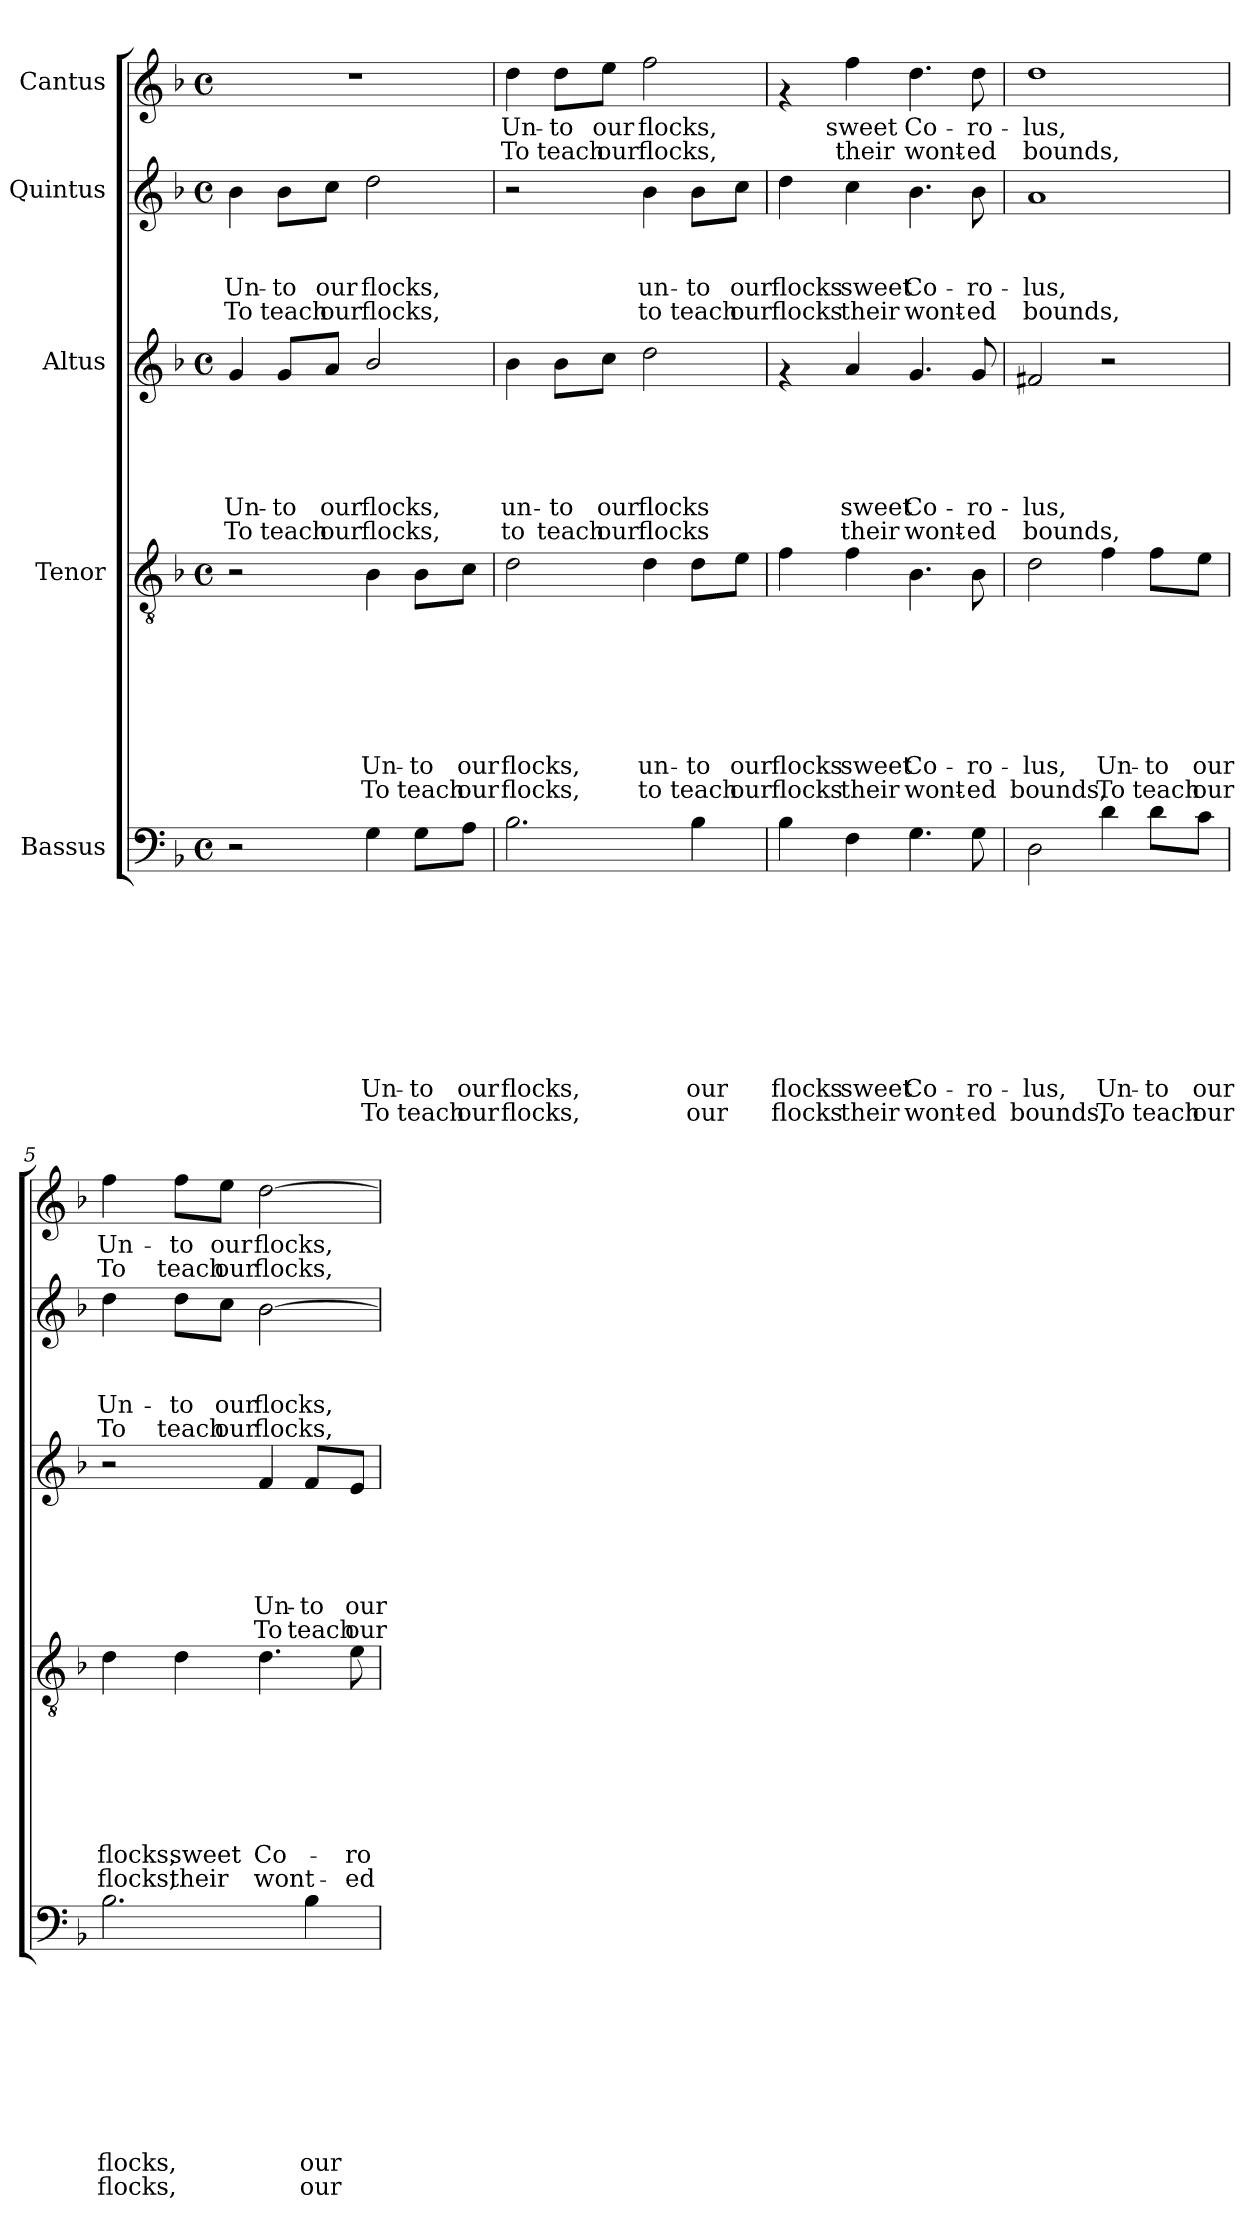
**kern	**text	**text	**text	**text	**text	**text	**text	**text	**text	**text	**kern	**text	**text	**text	**text	**text	**text	**text	**text	**kern	**text	**text	**text	**text	**text	**text	**kern	**text	**text	**text	**text	**kern	**text	**text
*part5	*part5	*part5	*part5	*part5	*part5	*part5	*part5	*part5	*part5	*part5	*part4	*part4	*part4	*part4	*part4	*part4	*part4	*part4	*part4	*part3	*part3	*part3	*part3	*part3	*part3	*part3	*part2	*part2	*part2	*part2	*part2	*part1	*part1	*part1
*staff5	*staff5	*staff5	*staff5	*staff5	*staff5	*staff5	*staff5	*staff5	*staff5	*staff5	*staff4	*staff4	*staff4	*staff4	*staff4	*staff4	*staff4	*staff4	*staff4	*staff3	*staff3	*staff3	*staff3	*staff3	*staff3	*staff3	*staff2	*staff2	*staff2	*staff2	*staff2	*staff1	*staff1	*staff1
*I"Bassus	*	*	*	*	*	*	*	*	*	*	*I"Tenor	*	*	*	*	*	*	*	*	*I"Altus	*	*	*	*	*	*	*I"Quintus	*	*	*	*	*I"Cantus	*	*
*clefF4	*	*	*	*	*	*	*	*	*	*	*clefGv2	*	*	*	*	*	*	*	*	*clefG2	*	*	*	*	*	*	*clefG2	*	*	*	*	*clefG2	*	*
*k[b-]	*	*	*	*	*	*	*	*	*	*	*k[b-]	*	*	*	*	*	*	*	*	*k[b-]	*	*	*	*	*	*	*k[b-]	*	*	*	*	*k[b-]	*	*
*F:	*	*	*	*	*	*	*	*	*	*	*F:	*	*	*	*	*	*	*	*	*F:	*	*	*	*	*	*	*F:	*	*	*	*	*F:	*	*
*M4/4	*	*	*	*	*	*	*	*	*	*	*M4/4	*	*	*	*	*	*	*	*	*M4/4	*	*	*	*	*	*	*M4/4	*	*	*	*	*M4/4	*	*
*met(c)	*	*	*	*	*	*	*	*	*	*	*met(c)	*	*	*	*	*	*	*	*	*met(c)	*	*	*	*	*	*	*met(c)	*	*	*	*	*met(c)	*	*
=1	=1	=1	=1	=1	=1	=1	=1	=1	=1	=1	=1	=1	=1	=1	=1	=1	=1	=1	=1	=1	=1	=1	=1	=1	=1	=1	=1	=1	=1	=1	=1	=1	=1	=1
!	!	!	!	!	!	!	!	!	!	!	!	!	!	!	!	!	!	!	!	!	!	!	!	!	!LO:LY:b	!LO:LY:b	!	!	!	!LO:LY:b	!LO:LY:b	!	!	!
2r	.	.	.	.	.	.	.	.	.	.	2r	.	.	.	.	.	.	.	.	4g/	.	.	.	.	Un-	To	4b-\	.	.	Un-	To	1r	.	.
!	!	!	!	!	!	!	!	!	!	!	!	!	!	!	!	!	!	!	!	!	!	!	!	!	!LO:LY:b	!LO:LY:b	!	!	!	!LO:LY:b	!LO:LY:b	!	!	!
.	.	.	.	.	.	.	.	.	.	.	.	.	.	.	.	.	.	.	.	8g/L	.	.	.	.	-to	teach	8b-\L	.	.	-to	teach	.	.	.
!	!	!	!	!	!	!	!	!	!	!	!	!	!	!	!	!	!	!	!	!	!	!	!	!	!LO:LY:b	!LO:LY:b	!	!	!	!LO:LY:b	!LO:LY:b	!	!	!
.	.	.	.	.	.	.	.	.	.	.	.	.	.	.	.	.	.	.	.	8a/J	.	.	.	.	our	our	8cc\J	.	.	our	our	.	.	.
!	!	!	!	!	!	!	!	!	!LO:LY:b	!LO:LY:b	!	!	!	!	!	!	!	!LO:LY:b	!LO:LY:b	!	!	!	!	!	!LO:LY:b	!LO:LY:b	!	!	!	!LO:LY:b	!LO:LY:b	!	!	!
4G\	.	.	.	.	.	.	.	.	Un-	To	4B-\	.	.	.	.	.	.	Un-	To	2b-/	.	.	.	.	flocks,	flocks,	2dd\	.	.	flocks,	flocks,	.	.	.
!	!	!	!	!	!	!	!	!	!LO:LY:b	!LO:LY:b	!	!	!	!	!	!	!	!LO:LY:b	!LO:LY:b	!	!	!	!	!	!	!	!	!	!	!	!	!	!	!
8G\L	.	.	.	.	.	.	.	.	-to	teach	8B-\L	.	.	.	.	.	.	-to	teach	.	.	.	.	.	.	.	.	.	.	.	.	.	.	.
!	!	!	!	!	!	!	!	!	!LO:LY:b	!LO:LY:b	!	!	!	!	!	!	!	!LO:LY:b	!LO:LY:b	!	!	!	!	!	!	!	!	!	!	!	!	!	!	!
8A\J	.	.	.	.	.	.	.	.	our	our	8c\J	.	.	.	.	.	.	our	our	.	.	.	.	.	.	.	.	.	.	.	.	.	.	.
=2	=2	=2	=2	=2	=2	=2	=2	=2	=2	=2	=2	=2	=2	=2	=2	=2	=2	=2	=2	=2	=2	=2	=2	=2	=2	=2	=2	=2	=2	=2	=2	=2	=2	=2
!	!	!	!	!	!	!	!	!	!LO:LY:b	!LO:LY:b	!	!	!	!	!	!	!	!LO:LY:b	!LO:LY:b	!	!	!	!	!	!LO:LY:b	!LO:LY:b	!	!	!	!	!	!	!LO:LY:b	!LO:LY:b
2.B-\	.	.	.	.	.	.	.	.	flocks,	flocks,	2d\	.	.	.	.	.	.	flocks,	flocks,	4b-\	.	.	.	.	un-	to	2r	.	.	.	.	4dd\	Un-	To
!	!	!	!	!	!	!	!	!	!	!	!	!	!	!	!	!	!	!	!	!	!	!	!	!	!LO:LY:b	!LO:LY:b	!	!	!	!	!	!	!LO:LY:b	!LO:LY:b
.	.	.	.	.	.	.	.	.	.	.	.	.	.	.	.	.	.	.	.	8b-\L	.	.	.	.	-to	teach	.	.	.	.	.	8dd\L	-to	teach
!	!	!	!	!	!	!	!	!	!	!	!	!	!	!	!	!	!	!	!	!	!	!	!	!	!LO:LY:b	!LO:LY:b	!	!	!	!	!	!	!LO:LY:b	!LO:LY:b
.	.	.	.	.	.	.	.	.	.	.	.	.	.	.	.	.	.	.	.	8cc\J	.	.	.	.	our	our	.	.	.	.	.	8ee\J	our	our
!	!	!	!	!	!	!	!	!	!	!	!	!	!	!	!	!	!	!LO:LY:b	!LO:LY:b	!	!	!	!	!	!LO:LY:b	!LO:LY:b	!	!	!	!LO:LY:b	!LO:LY:b	!	!LO:LY:b	!LO:LY:b
.	.	.	.	.	.	.	.	.	.	.	4d\	.	.	.	.	.	.	un-	to	2dd\	.	.	.	.	flocks	flocks	4b-\	.	.	un-	to	2ff\	flocks,	flocks,
!	!	!	!	!	!	!	!	!	!LO:LY:b	!LO:LY:b	!	!	!	!	!	!	!	!LO:LY:b	!LO:LY:b	!	!	!	!	!	!	!	!	!	!	!LO:LY:b	!LO:LY:b	!	!	!
4B-\	.	.	.	.	.	.	.	.	our	our	8d\L	.	.	.	.	.	.	-to	teach	.	.	.	.	.	.	.	8b-\L	.	.	-to	teach	.	.	.
!	!	!	!	!	!	!	!	!	!	!	!	!	!	!	!	!	!	!LO:LY:b	!LO:LY:b	!	!	!	!	!	!	!	!	!	!	!LO:LY:b	!LO:LY:b	!	!	!
.	.	.	.	.	.	.	.	.	.	.	8e\J	.	.	.	.	.	.	our	our	.	.	.	.	.	.	.	8cc\J	.	.	our	our	.	.	.
=3	=3	=3	=3	=3	=3	=3	=3	=3	=3	=3	=3	=3	=3	=3	=3	=3	=3	=3	=3	=3	=3	=3	=3	=3	=3	=3	=3	=3	=3	=3	=3	=3	=3	=3
!	!	!	!	!	!	!	!	!	!LO:LY:b	!LO:LY:b	!	!	!	!	!	!	!	!LO:LY:b	!LO:LY:b	!	!	!	!	!	!	!	!	!	!	!LO:LY:b	!LO:LY:b	!	!	!
4B-\	.	.	.	.	.	.	.	.	flocks	flocks	4f\	.	.	.	.	.	.	flocks	flocks	4rf	.	.	.	.	.	.	4dd\	.	.	flocks	flocks	4rf	.	.
!	!	!	!	!	!	!	!	!	!LO:LY:b	!LO:LY:b	!	!	!	!	!	!	!	!LO:LY:b	!LO:LY:b	!	!	!	!	!	!LO:LY:b	!LO:LY:b	!	!	!	!LO:LY:b	!LO:LY:b	!	!LO:LY:b	!LO:LY:b
4F\	.	.	.	.	.	.	.	.	sweet	their	4f\	.	.	.	.	.	.	sweet	their	4a/	.	.	.	.	sweet	their	4cc\	.	.	sweet	their	4ff\	sweet	their
!	!	!	!	!	!	!	!	!	!LO:LY:b	!LO:LY:b	!	!	!	!	!	!	!	!LO:LY:b	!LO:LY:b	!	!	!	!	!	!LO:LY:b	!LO:LY:b	!	!	!	!LO:LY:b	!LO:LY:b	!	!LO:LY:b	!LO:LY:b
4.G\	.	.	.	.	.	.	.	.	Co-	wont-	4.B-\	.	.	.	.	.	.	Co-	wont-	4.g/	.	.	.	.	Co-	wont-	4.b-\	.	.	Co-	wont-	4.dd\	Co-	wont-
!	!	!	!	!	!	!	!	!	!LO:LY:b	!LO:LY:b	!	!	!	!	!	!	!	!LO:LY:b	!LO:LY:b	!	!	!	!	!	!LO:LY:b	!LO:LY:b	!	!	!	!LO:LY:b	!LO:LY:b	!	!LO:LY:b	!LO:LY:b
8G\	.	.	.	.	.	.	.	.	-ro-	-ed	8B-\	.	.	.	.	.	.	-ro-	-ed	8g/	.	.	.	.	-ro-	-ed	8b-\	.	.	-ro-	-ed	8dd\	-ro-	-ed
!!LO:LB:g=z
=4	=4	=4	=4	=4	=4	=4	=4	=4	=4	=4	=4	=4	=4	=4	=4	=4	=4	=4	=4	=4	=4	=4	=4	=4	=4	=4	=4	=4	=4	=4	=4	=4	=4	=4
!	!	!	!	!	!	!	!	!	!LO:LY:b	!LO:LY:b	!	!	!	!	!	!	!	!LO:LY:b	!LO:LY:b	!	!	!	!	!	!LO:LY:b	!LO:LY:b	!	!	!	!LO:LY:b	!LO:LY:b	!	!LO:LY:b	!LO:LY:b
2D\	.	.	.	.	.	.	.	.	-lus,	bounds,	2d\	.	.	.	.	.	.	-lus,	bounds,	2f#X/	.	.	.	.	-lus,	bounds,	1a	.	.	-lus,	bounds,	1dd	-lus,	bounds,
!	!	!	!	!	!	!	!	!	!LO:LY:b	!LO:LY:b	!	!	!	!	!	!	!	!LO:LY:b	!LO:LY:b	!	!	!	!	!	!	!	!	!	!	!	!	!	!	!
4d\	.	.	.	.	.	.	.	.	Un-	To	4f\	.	.	.	.	.	.	Un-	To	2r	.	.	.	.	.	.	.	.	.	.	.	.	.	.
!	!	!	!	!	!	!	!	!	!LO:LY:b	!LO:LY:b	!	!	!	!	!	!	!	!LO:LY:b	!LO:LY:b	!	!	!	!	!	!	!	!	!	!	!	!	!	!	!
8d\L	.	.	.	.	.	.	.	.	-to	teach	8f\L	.	.	.	.	.	.	-to	teach	.	.	.	.	.	.	.	.	.	.	.	.	.	.	.
!	!	!	!	!	!	!	!	!	!LO:LY:b	!LO:LY:b	!	!	!	!	!	!	!	!LO:LY:b	!LO:LY:b	!	!	!	!	!	!	!	!	!	!	!	!	!	!	!
8c\J	.	.	.	.	.	.	.	.	our	our	8e\J	.	.	.	.	.	.	our	our	.	.	.	.	.	.	.	.	.	.	.	.	.	.	.
=5	=5	=5	=5	=5	=5	=5	=5	=5	=5	=5	=5	=5	=5	=5	=5	=5	=5	=5	=5	=5	=5	=5	=5	=5	=5	=5	=5	=5	=5	=5	=5	=5	=5	=5
!	!	!	!	!	!	!	!	!	!LO:LY:b	!LO:LY:b	!	!	!	!	!	!	!	!LO:LY:b	!LO:LY:b	!	!	!	!	!	!	!	!	!	!	!LO:LY:b	!LO:LY:b	!	!LO:LY:b	!LO:LY:b
2.B-\	.	.	.	.	.	.	.	.	flocks,	flocks,	4d\	.	.	.	.	.	.	flocks,	flocks,	2r	.	.	.	.	.	.	4dd\	.	.	Un-	To	4ff\	Un-	To
!	!	!	!	!	!	!	!	!	!	!	!	!	!	!	!	!	!	!LO:LY:b	!LO:LY:b	!	!	!	!	!	!	!	!	!	!	!LO:LY:b	!LO:LY:b	!	!LO:LY:b	!LO:LY:b
.	.	.	.	.	.	.	.	.	.	.	4d\	.	.	.	.	.	.	sweet	their	.	.	.	.	.	.	.	8dd\L	.	.	-to	teach	8ff\L	-to	teach
!	!	!	!	!	!	!	!	!	!	!	!	!	!	!	!	!	!	!	!	!	!	!	!	!	!	!	!	!	!	!LO:LY:b	!LO:LY:b	!	!LO:LY:b	!LO:LY:b
.	.	.	.	.	.	.	.	.	.	.	.	.	.	.	.	.	.	.	.	.	.	.	.	.	.	.	8cc\J	.	.	our	our	8ee\J	our	our
!	!	!	!	!	!	!	!	!	!	!	!	!	!	!	!	!	!	!LO:LY:b	!LO:LY:b	!	!	!	!	!	!LO:LY:b	!LO:LY:b	!	!	!	!LO:LY:b	!LO:LY:b	!	!LO:LY:b	!LO:LY:b
.	.	.	.	.	.	.	.	.	.	.	4.d\	.	.	.	.	.	.	Co-	wont-	4f/	.	.	.	.	Un-	To	[>2b-\	.	.	flocks,	flocks,	[>2dd\	flocks,	flocks,
!	!	!	!	!	!	!	!	!	!LO:LY:b	!LO:LY:b	!	!	!	!	!	!	!	!	!	!	!	!	!	!	!LO:LY:b	!LO:LY:b	!	!	!	!	!	!	!	!
4B-\	.	.	.	.	.	.	.	.	our	our	.	.	.	.	.	.	.	.	.	8f/L	.	.	.	.	-to	teach	.	.	.	.	.	.	.	.
!	!	!	!	!	!	!	!	!	!	!	!	!	!	!	!	!	!	!LO:LY:b	!LO:LY:b	!	!	!	!	!	!LO:LY:b	!LO:LY:b	!	!	!	!	!	!	!	!
.	.	.	.	.	.	.	.	.	.	.	8e\	.	.	.	.	.	.	-ro-	-ed	8e/J	.	.	.	.	our	our	.	.	.	.	.	.	.	.
=	=	=	=	=	=	=	=	=	=	=	=	=	=	=	=	=	=	=	=	=	=	=	=	=	=	=	=	=	=	=	=	=	=	=
*-	*-	*-	*-	*-	*-	*-	*-	*-	*-	*-	*-	*-	*-	*-	*-	*-	*-	*-	*-	*-	*-	*-	*-	*-	*-	*-	*-	*-	*-	*-	*-	*-	*-	*-
